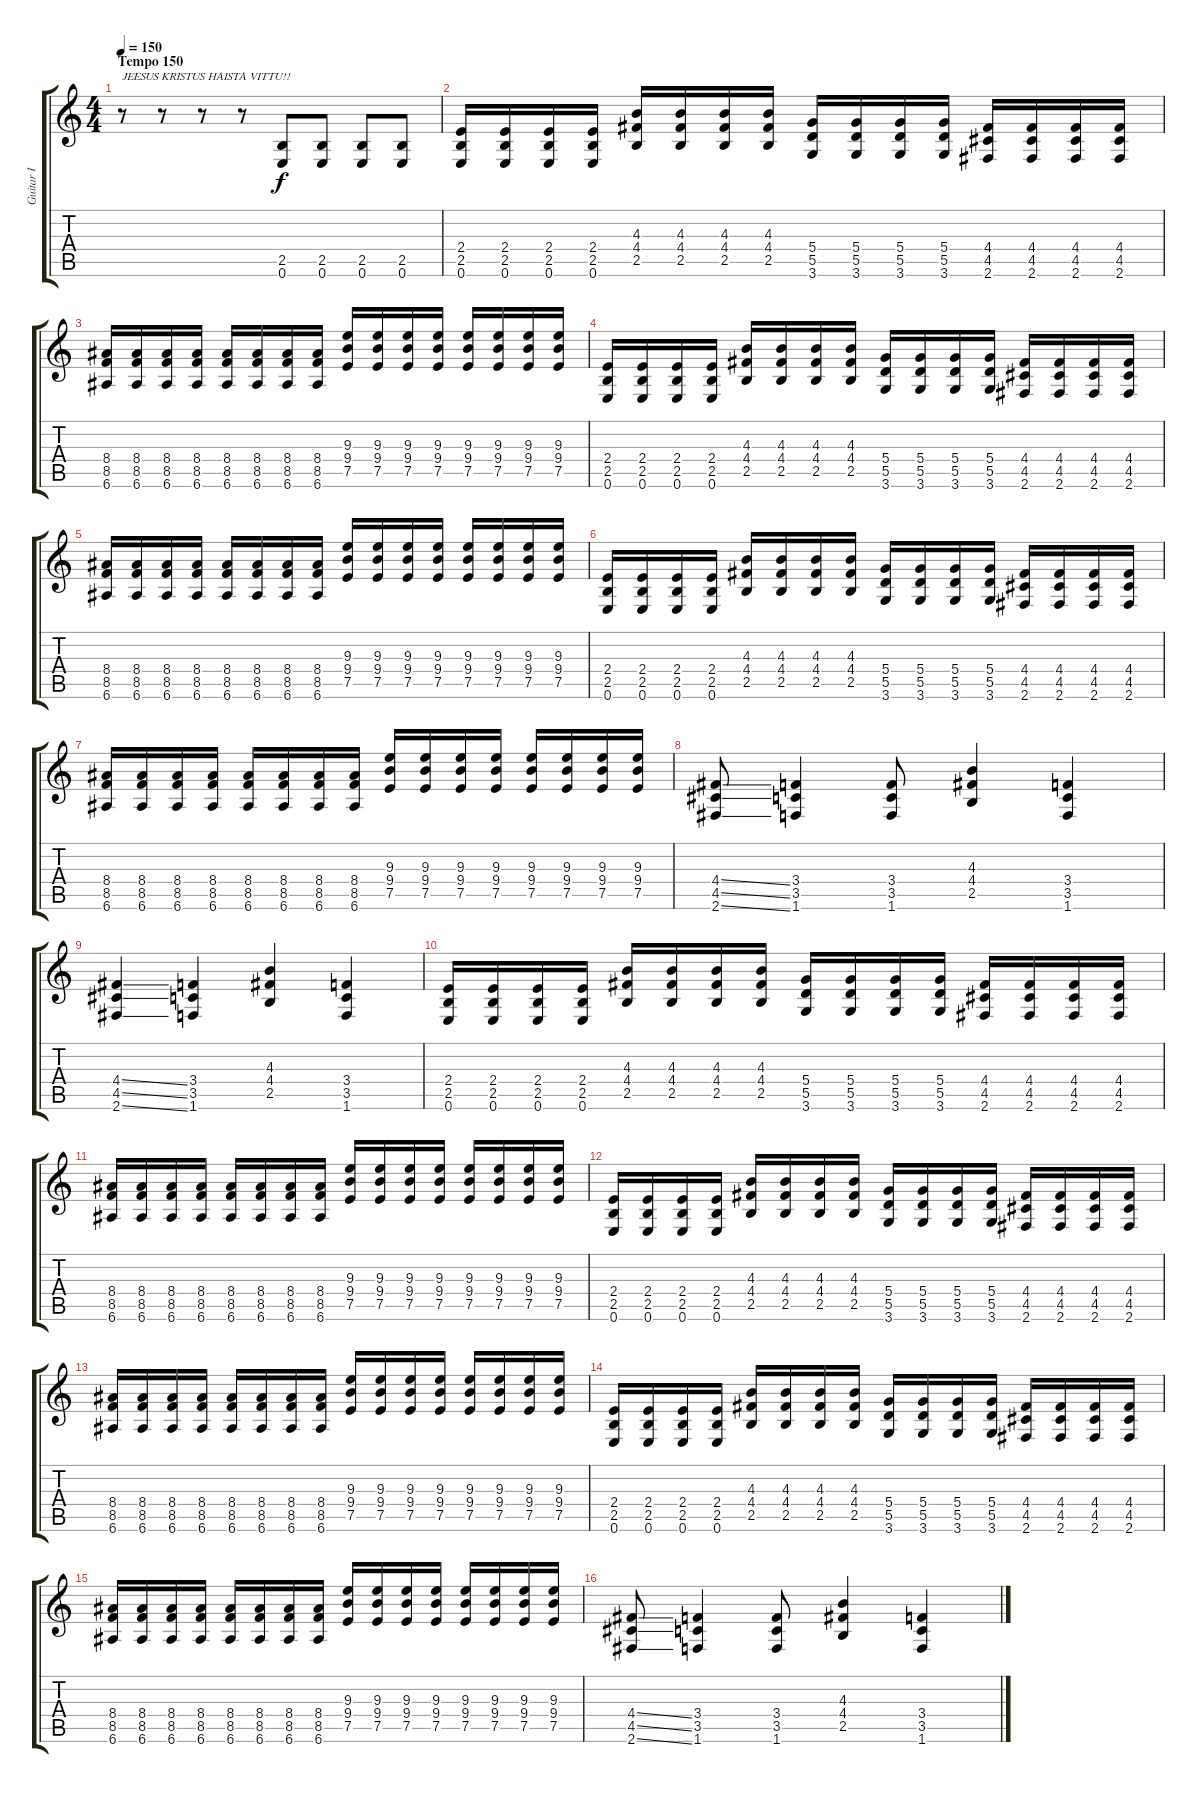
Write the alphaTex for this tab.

\track ("Guitar I" "Guitar I") {instrument distortionguitar}
\staff {score tabs}
\tuning (E4 B3 G3 D3 A2 E2) {hide}
\ts (4 4)
\section ("" "Tempo 150")
\tempo 150
\clef g2
\ks c
r.8{txt "JEESUS KRISTUS HAISTA VITTU!!" dy f instrument distortionguitar} r.8 r.8 r.8 (2.5 0.6).8 (2.5 0.6).8 (2.5 0.6).8 (2.5 0.6).8 |
(2.4 2.5 0.6).16 (2.4 2.5 0.6).16 (2.4 2.5 0.6).16 (2.4 2.5 0.6).16 (4.3 4.4 2.5).16 (4.3 4.4 2.5).16 (4.3 4.4 2.5).16 (4.3 4.4 2.5).16 (5.4 5.5 3.6).16 (5.4 5.5 3.6).16 (5.4 5.5 3.6).16 (5.4 5.5 3.6).16 (4.4 4.5 2.6).16 (4.4 4.5 2.6).16 (4.4 4.5 2.6).16 (4.4 4.5 2.6).16 |
(8.4 8.5 6.6).16 (8.4 8.5 6.6).16 (8.4 8.5 6.6).16 (8.4 8.5 6.6).16 (8.4 8.5 6.6).16 (8.4 8.5 6.6).16 (8.4 8.5 6.6).16 (8.4 8.5 6.6).16 (9.3 9.4 7.5).16 (9.3 9.4 7.5).16 (9.3 9.4 7.5).16 (9.3 9.4 7.5).16 (9.3 9.4 7.5).16 (9.3 9.4 7.5).16 (9.3 9.4 7.5).16 (9.3 9.4 7.5).16 |
(2.4 2.5 0.6).16 (2.4 2.5 0.6).16 (2.4 2.5 0.6).16 (2.4 2.5 0.6).16 (4.3 4.4 2.5).16 (4.3 4.4 2.5).16 (4.3 4.4 2.5).16 (4.3 4.4 2.5).16 (5.4 5.5 3.6).16 (5.4 5.5 3.6).16 (5.4 5.5 3.6).16 (5.4 5.5 3.6).16 (4.4 4.5 2.6).16 (4.4 4.5 2.6).16 (4.4 4.5 2.6).16 (4.4 4.5 2.6).16 |
(8.4 8.5 6.6).16 (8.4 8.5 6.6).16 (8.4 8.5 6.6).16 (8.4 8.5 6.6).16 (8.4 8.5 6.6).16 (8.4 8.5 6.6).16 (8.4 8.5 6.6).16 (8.4 8.5 6.6).16 (9.3 9.4 7.5).16 (9.3 9.4 7.5).16 (9.3 9.4 7.5).16 (9.3 9.4 7.5).16 (9.3 9.4 7.5).16 (9.3 9.4 7.5).16 (9.3 9.4 7.5).16 (9.3 9.4 7.5).16 |
(2.4 2.5 0.6).16 (2.4 2.5 0.6).16 (2.4 2.5 0.6).16 (2.4 2.5 0.6).16 (4.3 4.4 2.5).16 (4.3 4.4 2.5).16 (4.3 4.4 2.5).16 (4.3 4.4 2.5).16 (5.4 5.5 3.6).16 (5.4 5.5 3.6).16 (5.4 5.5 3.6).16 (5.4 5.5 3.6).16 (4.4 4.5 2.6).16 (4.4 4.5 2.6).16 (4.4 4.5 2.6).16 (4.4 4.5 2.6).16 |
(8.4 8.5 6.6).16 (8.4 8.5 6.6).16 (8.4 8.5 6.6).16 (8.4 8.5 6.6).16 (8.4 8.5 6.6).16 (8.4 8.5 6.6).16 (8.4 8.5 6.6).16 (8.4 8.5 6.6).16 (9.3 9.4 7.5).16 (9.3 9.4 7.5).16 (9.3 9.4 7.5).16 (9.3 9.4 7.5).16 (9.3 9.4 7.5).16 (9.3 9.4 7.5).16 (9.3 9.4 7.5).16 (9.3 9.4 7.5).16 |
(4.4{ss} 4.5{ss} 2.6{ss}).8 (3.4 3.5 1.6).4 (3.4 3.5 1.6).8 (4.3 4.4 2.5).4 (3.4 3.5 1.6).4 |
(4.4{ss} 4.5{ss} 2.6{ss}).4 (3.4 3.5 1.6).4 (4.3 4.4 2.5).4 (3.4 3.5 1.6).4 |
(2.4 2.5 0.6).16 (2.4 2.5 0.6).16 (2.4 2.5 0.6).16 (2.4 2.5 0.6).16 (4.3 4.4 2.5).16 (4.3 4.4 2.5).16 (4.3 4.4 2.5).16 (4.3 4.4 2.5).16 (5.4 5.5 3.6).16 (5.4 5.5 3.6).16 (5.4 5.5 3.6).16 (5.4 5.5 3.6).16 (4.4 4.5 2.6).16 (4.4 4.5 2.6).16 (4.4 4.5 2.6).16 (4.4 4.5 2.6).16 |
(8.4 8.5 6.6).16 (8.4 8.5 6.6).16 (8.4 8.5 6.6).16 (8.4 8.5 6.6).16 (8.4 8.5 6.6).16 (8.4 8.5 6.6).16 (8.4 8.5 6.6).16 (8.4 8.5 6.6).16 (9.3 9.4 7.5).16 (9.3 9.4 7.5).16 (9.3 9.4 7.5).16 (9.3 9.4 7.5).16 (9.3 9.4 7.5).16 (9.3 9.4 7.5).16 (9.3 9.4 7.5).16 (9.3 9.4 7.5).16 |
(2.4 2.5 0.6).16 (2.4 2.5 0.6).16 (2.4 2.5 0.6).16 (2.4 2.5 0.6).16 (4.3 4.4 2.5).16 (4.3 4.4 2.5).16 (4.3 4.4 2.5).16 (4.3 4.4 2.5).16 (5.4 5.5 3.6).16 (5.4 5.5 3.6).16 (5.4 5.5 3.6).16 (5.4 5.5 3.6).16 (4.4 4.5 2.6).16 (4.4 4.5 2.6).16 (4.4 4.5 2.6).16 (4.4 4.5 2.6).16 |
(8.4 8.5 6.6).16 (8.4 8.5 6.6).16 (8.4 8.5 6.6).16 (8.4 8.5 6.6).16 (8.4 8.5 6.6).16 (8.4 8.5 6.6).16 (8.4 8.5 6.6).16 (8.4 8.5 6.6).16 (9.3 9.4 7.5).16 (9.3 9.4 7.5).16 (9.3 9.4 7.5).16 (9.3 9.4 7.5).16 (9.3 9.4 7.5).16 (9.3 9.4 7.5).16 (9.3 9.4 7.5).16 (9.3 9.4 7.5).16 |
(2.4 2.5 0.6).16 (2.4 2.5 0.6).16 (2.4 2.5 0.6).16 (2.4 2.5 0.6).16 (4.3 4.4 2.5).16 (4.3 4.4 2.5).16 (4.3 4.4 2.5).16 (4.3 4.4 2.5).16 (5.4 5.5 3.6).16 (5.4 5.5 3.6).16 (5.4 5.5 3.6).16 (5.4 5.5 3.6).16 (4.4 4.5 2.6).16 (4.4 4.5 2.6).16 (4.4 4.5 2.6).16 (4.4 4.5 2.6).16 |
(8.4 8.5 6.6).16 (8.4 8.5 6.6).16 (8.4 8.5 6.6).16 (8.4 8.5 6.6).16 (8.4 8.5 6.6).16 (8.4 8.5 6.6).16 (8.4 8.5 6.6).16 (8.4 8.5 6.6).16 (9.3 9.4 7.5).16 (9.3 9.4 7.5).16 (9.3 9.4 7.5).16 (9.3 9.4 7.5).16 (9.3 9.4 7.5).16 (9.3 9.4 7.5).16 (9.3 9.4 7.5).16 (9.3 9.4 7.5).16 |
(4.4{ss} 4.5{ss} 2.6{ss}).8 (3.4 3.5 1.6).4 (3.4 3.5 1.6).8 (4.3 4.4 2.5).4 (3.4 3.5 1.6).4
